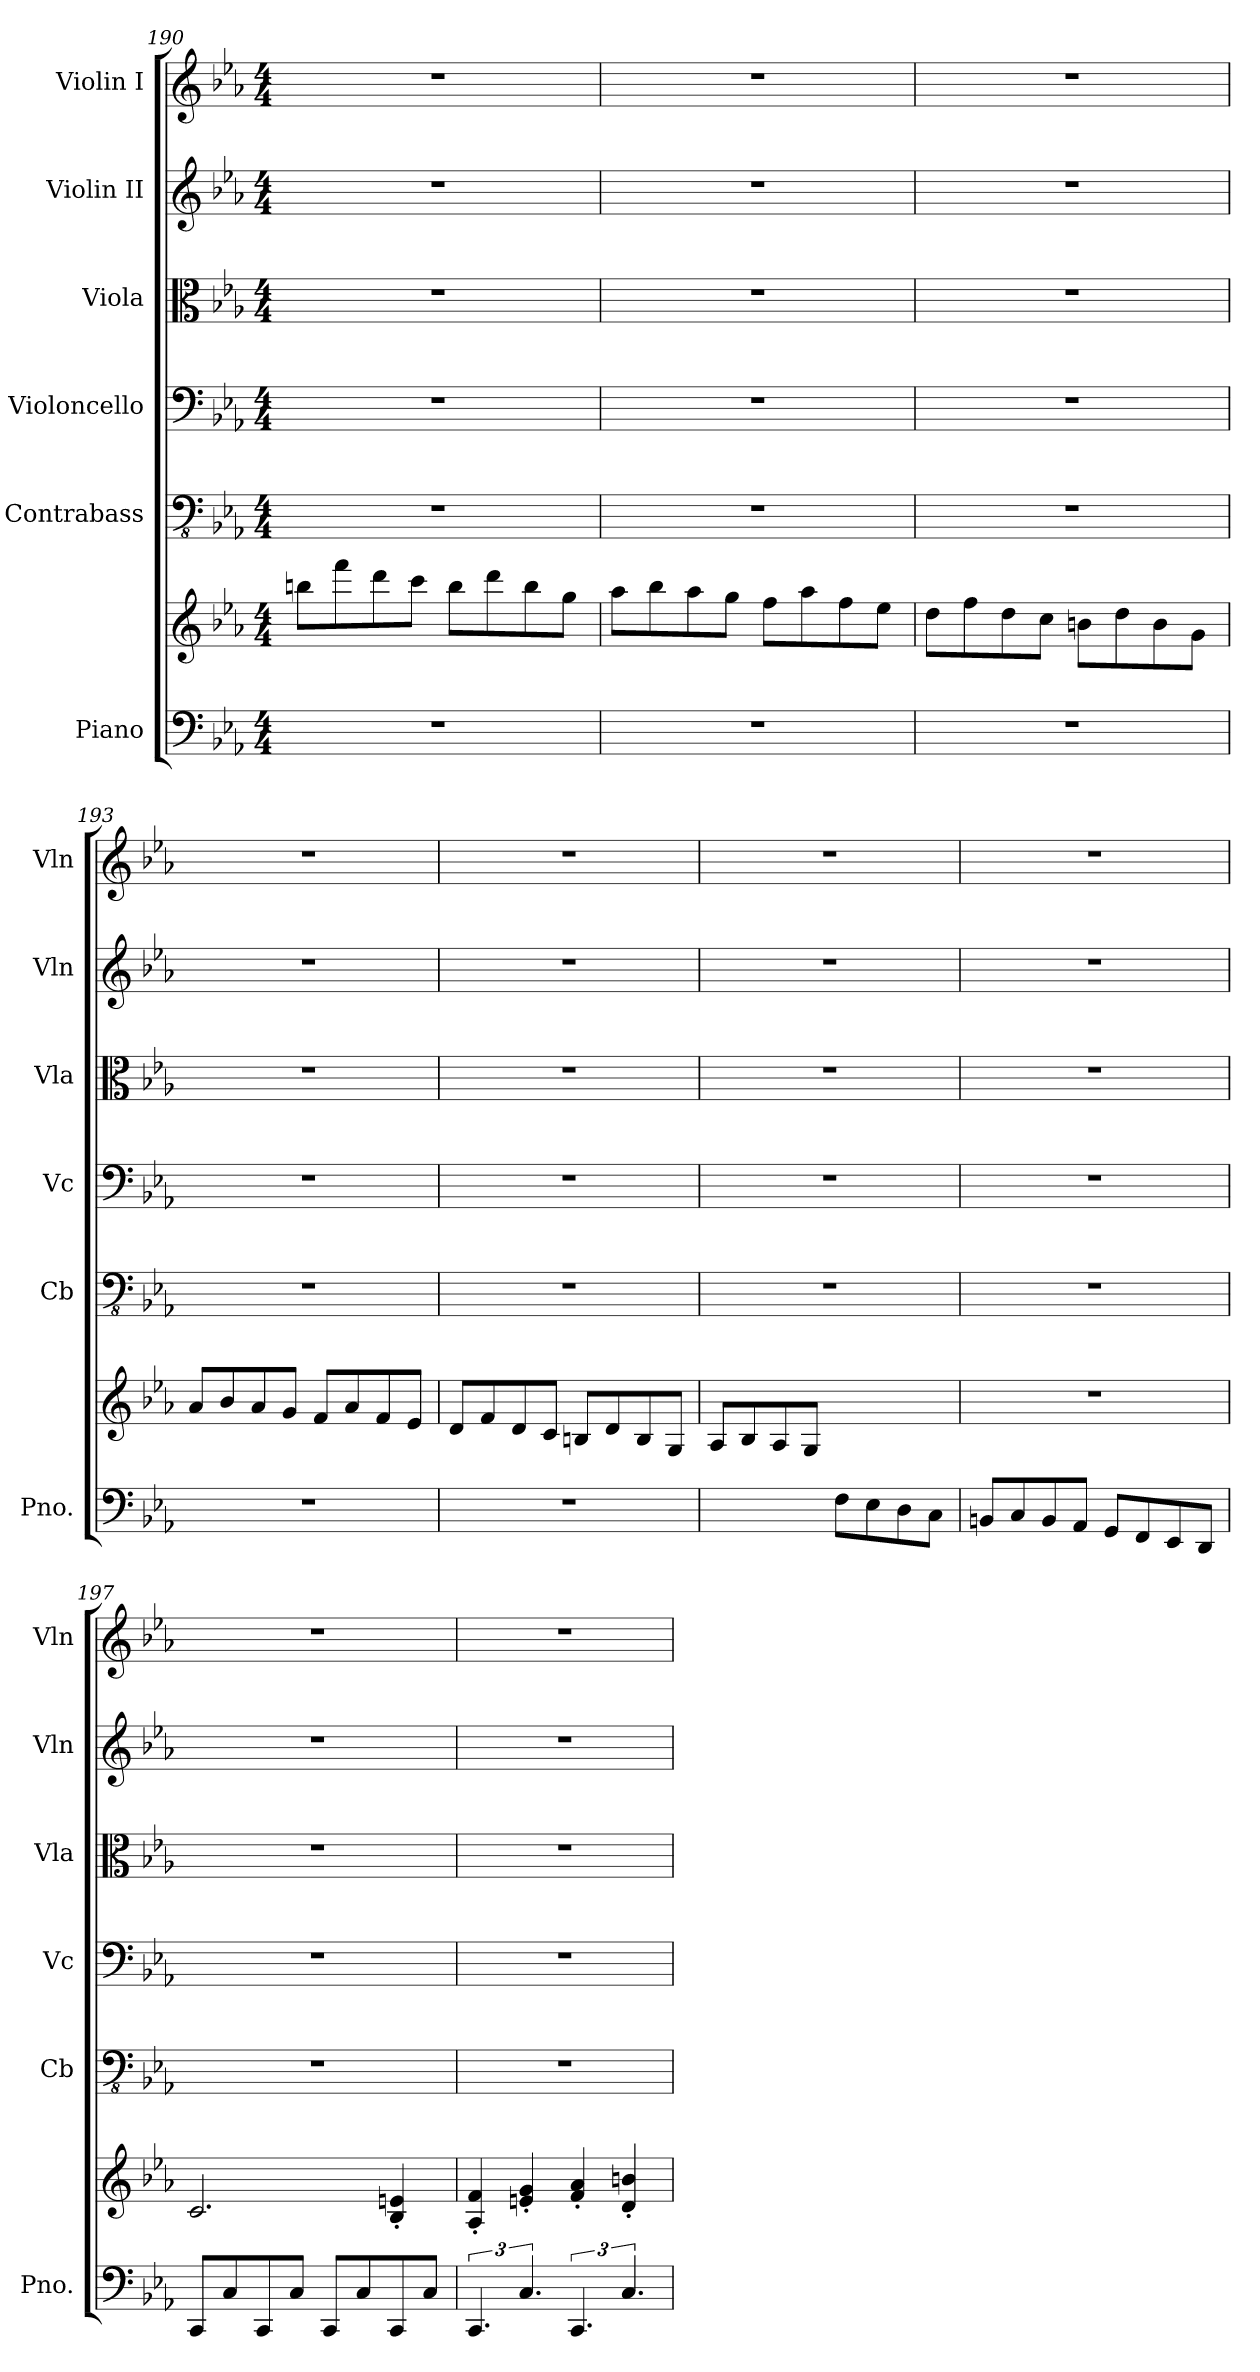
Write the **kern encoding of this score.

**kern	**kern	**kern	**kern	**kern	**kern	**kern
*part6	*part6	*part5	*part4	*part3	*part2	*part1
*staff7	*staff6	*staff5	*staff4	*staff3	*staff2	*staff1
*I"Piano	*	*I"Contrabass	*I"Violoncello	*I"Viola	*I"Violin II	*I"Violin I
*I'Pno.	*	*I'Cb	*I'Vc	*I'Vla	*I'Vln	*I'Vln
*clefF4	*clefG2	*clefFv4	*clefF4	*clefC3	*clefG2	*clefG2
*	*	*ITrd7c12	*	*	*	*
*k[b-e-a-]	*k[b-e-a-]	*k[b-e-a-]	*k[b-e-a-]	*k[b-e-a-]	*k[b-e-a-]	*k[b-e-a-]
*M4/4	*M4/4	*M4/4	*M4/4	*M4/4	*M4/4	*M4/4
=190	=190	=190	=190	=190	=190	=190
1r	8bbn\L	1r	1r	1r	1r	1r
.	8fff\	.	.	.	.	.
.	8ddd\	.	.	.	.	.
.	8ccc\J	.	.	.	.	.
.	8bb\L	.	.	.	.	.
.	8ddd\	.	.	.	.	.
.	8bb\	.	.	.	.	.
.	8gg\J	.	.	.	.	.
!!LO:PB:g=z
=191	=191	=191	=191	=191	=191	=191
1r	8aa-\L	1r	1r	1r	1r	1r
.	8bb-\	.	.	.	.	.
.	8aa-\	.	.	.	.	.
.	8gg\J	.	.	.	.	.
.	8ff\L	.	.	.	.	.
.	8aa-\	.	.	.	.	.
.	8ff\	.	.	.	.	.
.	8ee-\J	.	.	.	.	.
=192	=192	=192	=192	=192	=192	=192
1r	8dd\L	1r	1r	1r	1r	1r
.	8ff\	.	.	.	.	.
.	8dd\	.	.	.	.	.
.	8cc\J	.	.	.	.	.
.	8bn\L	.	.	.	.	.
.	8dd\	.	.	.	.	.
.	8b\	.	.	.	.	.
.	8g\J	.	.	.	.	.
=193	=193	=193	=193	=193	=193	=193
1r	8a-/L	1r	1r	1r	1r	1r
.	8b-/	.	.	.	.	.
.	8a-/	.	.	.	.	.
.	8g/J	.	.	.	.	.
.	8f/L	.	.	.	.	.
.	8a-/	.	.	.	.	.
.	8f/	.	.	.	.	.
.	8e-/J	.	.	.	.	.
=194	=194	=194	=194	=194	=194	=194
1r	8d/L	1r	1r	1r	1r	1r
.	8f/	.	.	.	.	.
.	8d/	.	.	.	.	.
.	8c/J	.	.	.	.	.
.	8Bn/L	.	.	.	.	.
.	8d/	.	.	.	.	.
.	8B/	.	.	.	.	.
.	8G/J	.	.	.	.	.
!!LO:PB:g=z
=195	=195	=195	=195	=195	=195	=195
2ryy	8A-/L	1r	1r	1r	1r	1r
.	8B-/	.	.	.	.	.
.	8A-/	.	.	.	.	.
.	8G/J	.	.	.	.	.
8F\L	2ryy	.	.	.	.	.
8E-\	.	.	.	.	.	.
8D\	.	.	.	.	.	.
8C\J	.	.	.	.	.	.
=196	=196	=196	=196	=196	=196	=196
8BBn/L	1r	1r	1r	1r	1r	1r
8C/	.	.	.	.	.	.
8BB/	.	.	.	.	.	.
8AA-/J	.	.	.	.	.	.
8GG/L	.	.	.	.	.	.
8FF/	.	.	.	.	.	.
8EE-/	.	.	.	.	.	.
8DD/J	.	.	.	.	.	.
=197	=197	=197	=197	=197	=197	=197
8CC/L	2.c/	1r	1r	1r	1r	1r
8C/	.	.	.	.	.	.
8CC/	.	.	.	.	.	.
8C/J	.	.	.	.	.	.
8CC/L	.	.	.	.	.	.
8C/	.	.	.	.	.	.
8CC/	4B-/' 4en/'	.	.	.	.	.
8C/J	.	.	.	.	.	.
=198	=198	=198	=198	=198	=198	=198
6.CC/	4A-/' 4f/'	1r	1r	1r	1r	1r
6.C/	4en/' 4g/'	.	.	.	.	.
6.CC/	4f/' 4a-/'	.	.	.	.	.
6.C/	4d/' 4bn/'	.	.	.	.	.
=	=	=	=	=	=	=
*-	*-	*-	*-	*-	*-	*-
